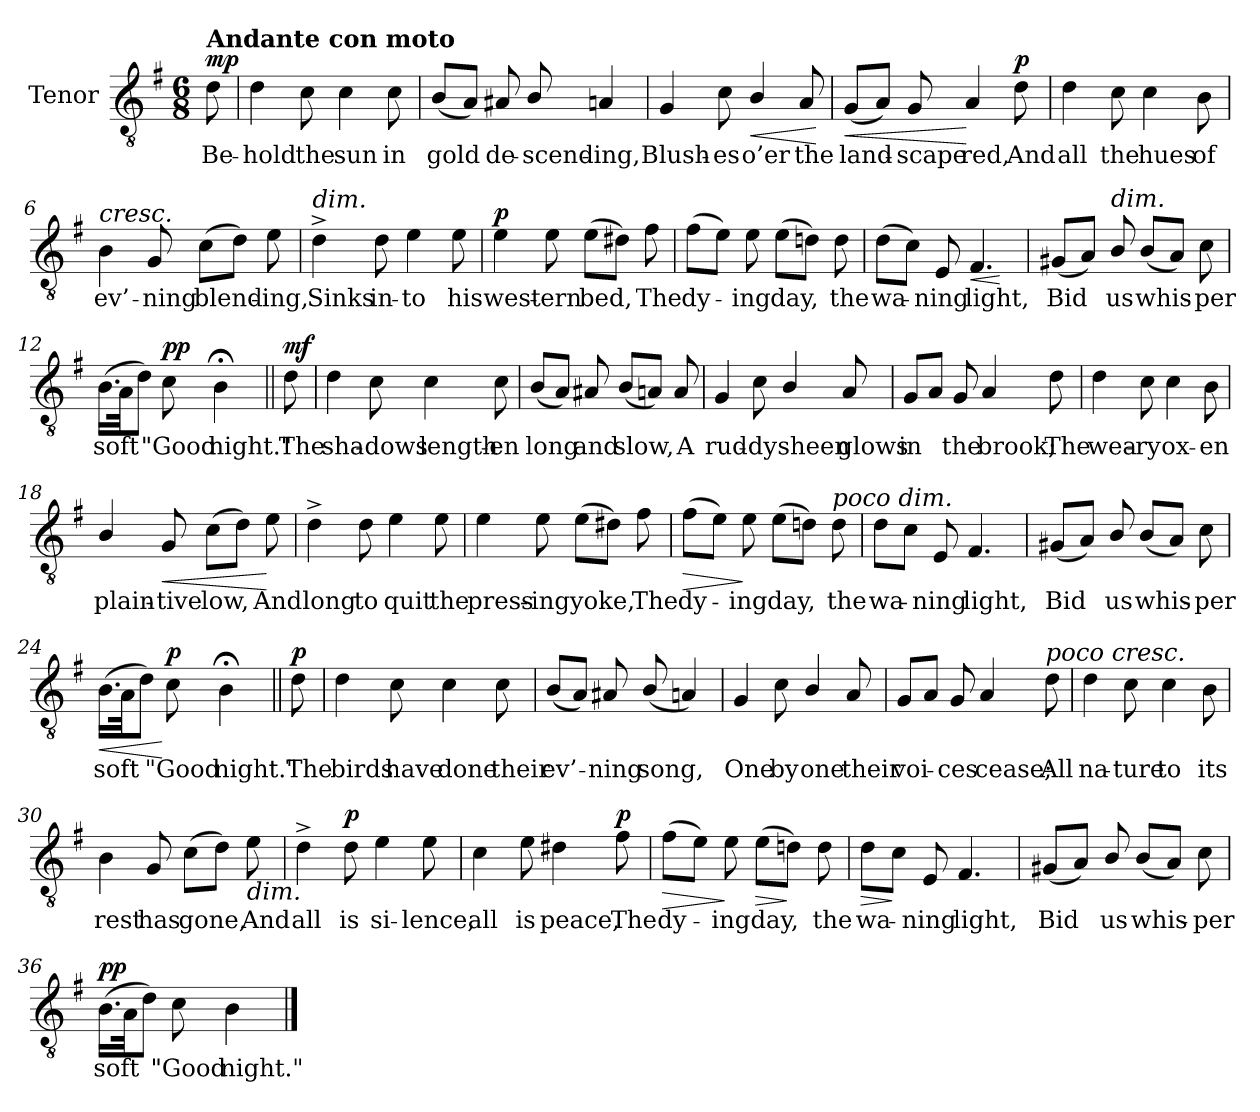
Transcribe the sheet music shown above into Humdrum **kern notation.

**kern	**text	**dynam
*part1	*part1	*part1
*staff1	*staff1	*staff1
*I"Tenor	*	*
*clefGv2	*	*
*k[f#]	*	*
*M6/8	*	*
*MM60	*	*
=	=	=
!LO:TX:a:B:t=Andante con moto	!	!
!	!LO:LY:b	!LO:DY:a
8d\	Be-	mp
=1	=1	=1
!	!LO:LY:b	!
4d\	-hold	.
!	!LO:LY:b	!
8c\	the	.
!	!LO:LY:b	!
4c\	sun	.
!	!LO:LY:b	!
8c\	in	.
=2	=2	=2
!	!LO:LY:b	!
(<8B/L	gold	.
8A/J)	.	.
!	!LO:LY:b	!
8A#X/	de-	.
!	!LO:LY:b	!
8B/	-scend-	.
!	!LO:LY:b	!
4An/	-ing,	.
=3	=3	=3
!	!LO:LY:b	!
4G/	Blush-	.
!	!LO:LY:b	!
8c\	-es	.
!	!LO:LY:b	!LO:HP:b
4B/	o’er	<
!	!LO:LY:b	!
8A/	the	.
.	.	[
!!LO:LB:g=z
=4	=4	=4
!	!LO:LY:b	!LO:HP:b
(<8G/L	land-	<
8A/J)	.	.
!	!LO:LY:b	!
8G/	-scape	.
!	!LO:LY:b	!
4A/	red,	[
!	!LO:LY:b	!LO:DY:a
8d\	And	p
=5	=5	=5
!	!LO:LY:b	!
4d\	all	.
!	!LO:LY:b	!
8c\	the	.
!	!LO:LY:b	!
4c\	hues	.
!	!LO:LY:b	!
8B\	of	.
=6	=6	=6
!LO:TX:a:i:t=cresc.	!	!
!	!LO:LY:b	!
4B\	ev’-	.
!	!LO:LY:b	!
8G/	-ning	.
!	!LO:LY:b	!
(>8c\L	blend-	.
8d\J)	.	.
!	!LO:LY:b	!
8e\	-ing,	.
!!LO:LB:g=z
=7	=7	=7
!LO:TX:a:i:t=dim.	!	!
!	!LO:LY:b	!
4d^\	Sinks	.
!	!LO:LY:b	!
8d\	in-	.
!	!LO:LY:b	!
4e\	-to	.
!	!LO:LY:b	!
8e\	his	.
=8	=8	=8
!	!LO:LY:b	!LO:DY:a
4e\	west-	p
!	!LO:LY:b	!
8e\	-ern	.
!	!LO:LY:b	!
(>8e\L	bed,	.
8d#X\J)	.	.
!	!LO:LY:b	!
8f#\	The	.
=9	=9	=9
!	!LO:LY:b	!
(>8f#\L	dy-	.
8e\J)	.	.
!	!LO:LY:b	!
8e\	-ing	.
!	!LO:LY:b	!
(>8e\L	day,	.
8dn\J)	.	.
!	!LO:LY:b	!
8d\	the	.
!!LO:LB:g=z
=10	=10	=10
!	!LO:LY:b	!
(>8d\L	wa-	.
8c\J)	.	.
!	!LO:LY:b	!
8E/	-ning	.
!	!LO:LY:b	!LO:HP:b
4.F#/	light,	<
.	.	[
=11	=11	=11
!	!LO:LY:b	!
(<8G#X/L	Bid	.
8A/J)	.	.
!LO:TX:a:i:t=dim.	!	!
!	!LO:LY:b	!
8B/	us	.
!	!LO:LY:b	!
(<8B/L	whis-	.
8A/J)	.	.
!	!LO:LY:b	!
8c\	-per	.
=12	=12	=12
!	!LO:LY:b	!
(>16.B\LL	soft	.
32A\JK	.	.
8d\J)	.	.
!	!LO:LY:b	!LO:DY:a
!	!	!LO:DY:n=1:a
8c\	"Good	p p
!	!LO:LY:b	!
4B;<\	night."	.
!!LO:LB:g=z
=12X1||	=12X1||	=12X1||
!	!LO:LY:b	!LO:DY:a
8d\	The	mf
=13	=13	=13
!	!LO:LY:b	!
4d\	sha-	.
!	!LO:LY:b	!
8c\	-dows	.
!	!LO:LY:b	!
4c\	length-	.
!	!LO:LY:b	!
8c\	-en	.
=14	=14	=14
!	!LO:LY:b	!
(<8B/L	long	.
8A/J)	.	.
!	!LO:LY:b	!
8A#X/	and	.
!	!LO:LY:b	!
(<8B/L	slow,	.
8An/J)	.	.
!	!LO:LY:b	!
8A/	A	.
=15	=15	=15
!	!LO:LY:b	!
4G/	rud-	.
!	!LO:LY:b	!
8c\	-dy	.
!	!LO:LY:b	!
4B/	sheen	.
!	!LO:LY:b	!
8A/	glows	.
!!LO:LB:g=z
=16	=16	=16
!	!LO:LY:b	!
8G/L	in	.
8A/J	.	.
!	!LO:LY:b	!
8G/	the	.
!	!LO:LY:b	!
4A/	brook;	.
!	!LO:LY:b	!
8d\	The	.
=17	=17	=17
!	!LO:LY:b	!
4d\	wea-	.
!	!LO:LY:b	!
8c\	-ry	.
!	!LO:LY:b	!
4c\	ox-	.
!	!LO:LY:b	!
8B\	-en	.
=18	=18	=18
!	!LO:LY:b	!
4B/	plain-	.
!	!LO:LY:b	!LO:HP:b
8G/	-tive	<
!	!LO:LY:b	!
(>8c\L	low,	.
8d\J)	.	.
!	!LO:LY:b	!
8e\	And	[
!!LO:LB:g=z
=19	=19	=19
!	!LO:LY:b	!
4d^\	long	.
!	!LO:LY:b	!
8d\	to	.
!	!LO:LY:b	!
4e\	quit	.
!	!LO:LY:b	!
8e\	the	.
=20	=20	=20
!	!LO:LY:b	!
4e\	press-	.
!	!LO:LY:b	!
8e\	-ing	.
!	!LO:LY:b	!
(>8e\L	yoke,	.
8d#X\J)	.	.
!	!LO:LY:b	!
8f#\	The	.
=21	=21	=21
!	!LO:LY:b	!LO:HP:b
(>8f#\L	dy-	>
8e\J)	.	.
!	!LO:LY:b	!
8e\	-ing	]
!	!LO:LY:b	!
(>8e\L	day,	.
8dn\J)	.	.
!LO:TX:a:i:t=poco dim.	!	!
!	!LO:LY:b	!
8d\	the	.
!!LO:LB:g=z
=22	=22	=22
!	!LO:LY:b	!
8d\L	wa-	.
8c\J	.	.
!	!LO:LY:b	!
8E/	-ning	.
!	!LO:LY:b	!
4.F#/	light,	.
=23	=23	=23
!	!LO:LY:b	!
(<8G#X/L	Bid	.
8A/J)	.	.
!	!LO:LY:b	!
8B/	us	.
!	!LO:LY:b	!
(<8B/L	whis-	.
8A/J)	.	.
!	!LO:LY:b	!
8c\	-per	.
=24	=24	=24
!	!LO:LY:b	!LO:HP:b
(>16.B\LL	soft	<
32A\JK	.	.
8d\J)	.	.
!	!LO:LY:b	!LO:DY:n=1:b
8c\	"Good	[ p
!	!LO:LY:b	!
4B;<\	night."	.
!!LO:PB:g=z
=24X2||	=24X2||	=24X2||
!	!LO:LY:b	!LO:DY:a
8d\	The	p
=25	=25	=25
!	!LO:LY:b	!
4d\	birds	.
!	!LO:LY:b	!
8c\	have	.
!	!LO:LY:b	!
4c\	done	.
!	!LO:LY:b	!
8c\	their	.
=26	=26	=26
!	!LO:LY:b	!
(<8B/L	ev’-	.
8A/J)	.	.
!	!LO:LY:b	!
8A#X/	-ning	.
!	!LO:LY:b	!
(<8B/	song,	.
4An/)	.	.
=27	=27	=27
!	!LO:LY:b	!
4G/	One	.
!	!LO:LY:b	!
8c\	by	.
!	!LO:LY:b	!
4B/	one	.
!	!LO:LY:b	!
8A/	their	.
!!LO:LB:g=z
=28	=28	=28
!	!LO:LY:b	!
8G/L	voi-	.
8A/J	.	.
!	!LO:LY:b	!
8G/	-ces	.
!	!LO:LY:b	!
4A/	cease;	.
!LO:TX:a:i:t=poco cresc.	!	!
!	!LO:LY:b	!
8d\	All	.
=29	=29	=29
!	!LO:LY:b	!
4d\	na-	.
!	!LO:LY:b	!
8c\	-ture	.
!	!LO:LY:b	!
4c\	to	.
!	!LO:LY:b	!
8B\	its	.
=30	=30	=30
!	!LO:LY:b	!
4B\	rest	.
!	!LO:LY:b	!
8G/	has	.
!	!LO:LY:b	!
(>8c\L	gone,	.
8d\J)	.	.
!LO:TX:b:i:t=dim.	!	!
!	!LO:LY:b	!
8e\	And	.
!!LO:LB:g=z
=31	=31	=31
!	!LO:LY:b	!
4d^\	all	.
!	!LO:LY:b	!LO:DY:a
8d\	is	p
!	!LO:LY:b	!
4e\	si-	.
!	!LO:LY:b	!
8e\	-lence,	.
=32	=32	=32
!	!LO:LY:b	!
4c\	all	.
!	!LO:LY:b	!
8e\	is	.
!	!LO:LY:b	!
4d#X\	peace,	.
!	!LO:LY:b	!LO:DY:a
8f#\	The	p
=33	=33	=33
!	!LO:LY:b	!LO:HP:b
(>8f#\L	dy-	>
8e\J)	.	.
!	!LO:LY:b	!
8e\	-ing	]
!	!LO:LY:b	!LO:HP:b
(>8e\L	day,	>
8dn\J)	.	]
!	!LO:LY:b	!
8d\	the	.
!!LO:LB:g=z
=34	=34	=34
!	!LO:LY:b	!LO:HP:b
8d\L	wa-	>
8c\J	.	]
!	!LO:LY:b	!
8E/	-ning	.
!	!LO:LY:b	!
4.F#/	light,	.
=35	=35	=35
!	!LO:LY:b	!
(<8G#X/L	Bid	.
8A/J)	.	.
!	!LO:LY:b	!
8B/	us	.
!	!LO:LY:b	!
(<8B/L	whis-	.
8A/J)	.	.
!	!LO:LY:b	!
8c\	-per	.
=36	=36	=36
!	!LO:LY:b	!LO:DY:a
(>16.B\LL	soft	pp
32A\JK	.	.
8d\J)	.	.
!	!LO:LY:b	!
8c\	"Good	.
!	!LO:LY:b	!
4B\	night."	.
==	==	==
*-	*-	*-
